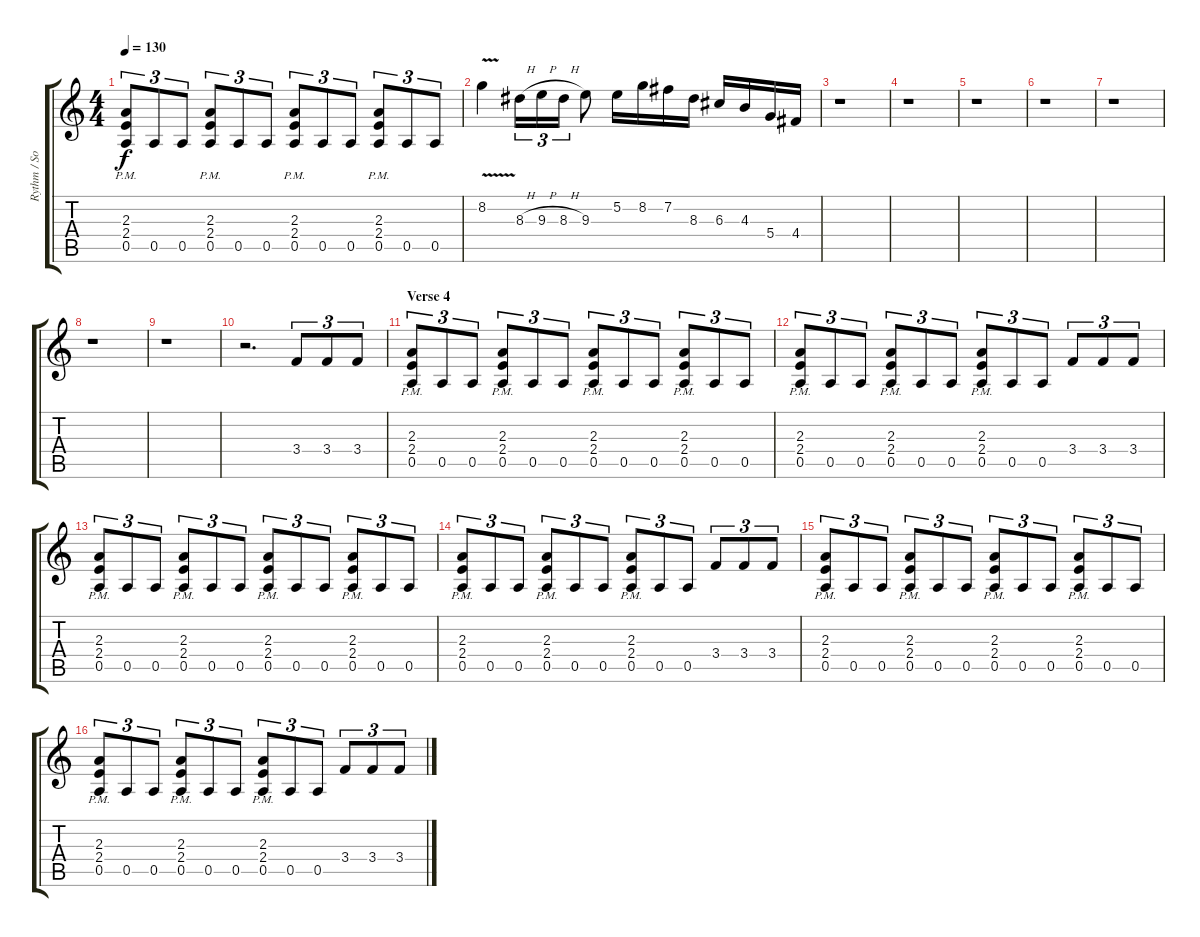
\track ("Rythm / Solo Guitar" "Rythm / So") {instrument distortionguitar}
\staff {score tabs}
\tuning (E4 B3 G3 D3 A2 E2) {hide}
\ts (4 4)
\tempo 130
\clef g2
\ks c
(2.3{pm} 2.4{pm} 0.5{pm}).8{tu (3 2) dy f} 0.5.8{tu (3 2)} 0.5.8{tu (3 2)} (2.3{pm} 2.4{pm} 0.5{pm}).8{tu (3 2)} 0.5.8{tu (3 2)} 0.5.8{tu (3 2)} (2.3{pm} 2.4{pm} 0.5{pm}).8{tu (3 2)} 0.5.8{tu (3 2)} 0.5.8{tu (3 2)} (2.3{pm} 2.4{pm} 0.5{pm}).8{tu (3 2)} 0.5.8{tu (3 2)} 0.5.8{tu (3 2)} |
8.2{v}.4 8.3{h}.16{tu (3 2)} 9.3{h}.16{tu (3 2)} 8.3{h}.16{tu (3 2)} 9.3.8 5.2.16 8.2.16 7.2.16 8.3.16 6.3.16 4.3.16 5.4.16 4.4.16 |
r.1 |
r.1 |
r.1 |
r.1 |
r.1 |
r.1 |
r.1 |
r.2{d} 3.4.8{tu (3 2)} 3.4.8{tu (3 2)} 3.4.8{tu (3 2)} |
\section ("" "Verse 4")
(2.3{pm} 2.4{pm} 0.5{pm}).8{tu (3 2)} 0.5.8{tu (3 2)} 0.5.8{tu (3 2)} (2.3{pm} 2.4{pm} 0.5{pm}).8{tu (3 2)} 0.5.8{tu (3 2)} 0.5.8{tu (3 2)} (2.3{pm} 2.4{pm} 0.5{pm}).8{tu (3 2)} 0.5.8{tu (3 2)} 0.5.8{tu (3 2)} (2.3{pm} 2.4{pm} 0.5{pm}).8{tu (3 2)} 0.5.8{tu (3 2)} 0.5.8{tu (3 2)} |
(2.3{pm} 2.4{pm} 0.5{pm}).8{tu (3 2)} 0.5.8{tu (3 2)} 0.5.8{tu (3 2)} (2.3{pm} 2.4{pm} 0.5{pm}).8{tu (3 2)} 0.5.8{tu (3 2)} 0.5.8{tu (3 2)} (2.3{pm} 2.4{pm} 0.5{pm}).8{tu (3 2)} 0.5.8{tu (3 2)} 0.5.8{tu (3 2)} 3.4.8{tu (3 2)} 3.4.8{tu (3 2)} 3.4.8{tu (3 2)} |
(2.3{pm} 2.4{pm} 0.5{pm}).8{tu (3 2)} 0.5.8{tu (3 2)} 0.5.8{tu (3 2)} (2.3{pm} 2.4{pm} 0.5{pm}).8{tu (3 2)} 0.5.8{tu (3 2)} 0.5.8{tu (3 2)} (2.3{pm} 2.4{pm} 0.5{pm}).8{tu (3 2)} 0.5.8{tu (3 2)} 0.5.8{tu (3 2)} (2.3{pm} 2.4{pm} 0.5{pm}).8{tu (3 2)} 0.5.8{tu (3 2)} 0.5.8{tu (3 2)} |
(2.3{pm} 2.4{pm} 0.5{pm}).8{tu (3 2)} 0.5.8{tu (3 2)} 0.5.8{tu (3 2)} (2.3{pm} 2.4{pm} 0.5{pm}).8{tu (3 2)} 0.5.8{tu (3 2)} 0.5.8{tu (3 2)} (2.3{pm} 2.4{pm} 0.5{pm}).8{tu (3 2)} 0.5.8{tu (3 2)} 0.5.8{tu (3 2)} 3.4.8{tu (3 2)} 3.4.8{tu (3 2)} 3.4.8{tu (3 2)} |
(2.3{pm} 2.4{pm} 0.5{pm}).8{tu (3 2)} 0.5.8{tu (3 2)} 0.5.8{tu (3 2)} (2.3{pm} 2.4{pm} 0.5{pm}).8{tu (3 2)} 0.5.8{tu (3 2)} 0.5.8{tu (3 2)} (2.3{pm} 2.4{pm} 0.5{pm}).8{tu (3 2)} 0.5.8{tu (3 2)} 0.5.8{tu (3 2)} (2.3{pm} 2.4{pm} 0.5{pm}).8{tu (3 2)} 0.5.8{tu (3 2)} 0.5.8{tu (3 2)} |
(2.3{pm} 2.4{pm} 0.5{pm}).8{tu (3 2)} 0.5.8{tu (3 2)} 0.5.8{tu (3 2)} (2.3{pm} 2.4{pm} 0.5{pm}).8{tu (3 2)} 0.5.8{tu (3 2)} 0.5.8{tu (3 2)} (2.3{pm} 2.4{pm} 0.5{pm}).8{tu (3 2)} 0.5.8{tu (3 2)} 0.5.8{tu (3 2)} 3.4.8{tu (3 2)} 3.4.8{tu (3 2)} 3.4.8{tu (3 2)}
